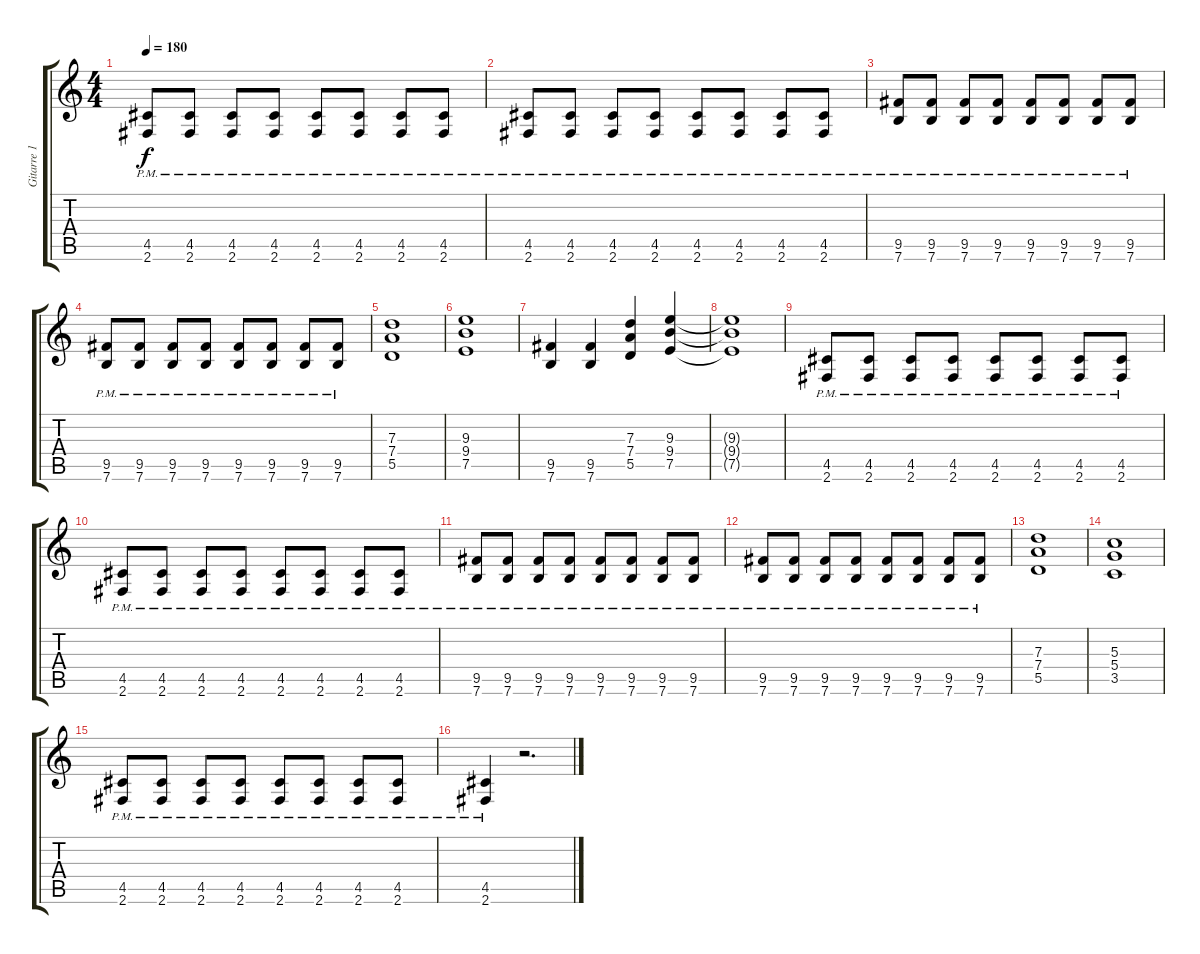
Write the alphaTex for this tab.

\track ("Gitarre 1" "Gitarre 1") {instrument distortionguitar}
\staff {score tabs}
\tuning (E4 B3 G3 D3 A2 E2) {hide}
\ts (4 4)
\tempo 180
\clef g2
\ks c
(4.5{pm} 2.6{pm}).8{dy f} (4.5{pm} 2.6{pm}).8 (4.5{pm} 2.6{pm}).8 (4.5{pm} 2.6{pm}).8 (4.5{pm} 2.6{pm}).8 (4.5{pm} 2.6{pm}).8 (4.5{pm} 2.6{pm}).8 (4.5{pm} 2.6{pm}).8 |
(4.5{pm} 2.6{pm}).8 (4.5{pm} 2.6{pm}).8 (4.5{pm} 2.6{pm}).8 (4.5{pm} 2.6{pm}).8 (4.5{pm} 2.6{pm}).8 (4.5{pm} 2.6{pm}).8 (4.5{pm} 2.6{pm}).8 (4.5{pm} 2.6{pm}).8 |
(9.5{pm} 7.6{pm}).8 (9.5{pm} 7.6{pm}).8 (9.5{pm} 7.6{pm}).8 (9.5{pm} 7.6{pm}).8 (9.5{pm} 7.6{pm}).8 (9.5{pm} 7.6{pm}).8 (9.5{pm} 7.6{pm}).8 (9.5{pm} 7.6{pm}).8 |
(9.5{pm} 7.6{pm}).8 (9.5{pm} 7.6{pm}).8 (9.5{pm} 7.6{pm}).8 (9.5{pm} 7.6{pm}).8 (9.5{pm} 7.6{pm}).8 (9.5{pm} 7.6{pm}).8 (9.5{pm} 7.6{pm}).8 (9.5{pm} 7.6{pm}).8 |
(7.3 7.4 5.5).1 |
(9.3 9.4 7.5).1 |
(9.5 7.6).4 (9.5 7.6).4 (7.3 7.4 5.5).4 (9.3 9.4 7.5).4 |
(9.3{t} 9.4{t} 7.5{t}).1 |
(4.5{pm} 2.6{pm}).8 (4.5{pm} 2.6{pm}).8 (4.5{pm} 2.6{pm}).8 (4.5{pm} 2.6{pm}).8 (4.5{pm} 2.6{pm}).8 (4.5{pm} 2.6{pm}).8 (4.5{pm} 2.6{pm}).8 (4.5{pm} 2.6{pm}).8 |
(4.5{pm} 2.6{pm}).8 (4.5{pm} 2.6{pm}).8 (4.5{pm} 2.6{pm}).8 (4.5{pm} 2.6{pm}).8 (4.5{pm} 2.6{pm}).8 (4.5{pm} 2.6{pm}).8 (4.5{pm} 2.6{pm}).8 (4.5{pm} 2.6{pm}).8 |
(9.5{pm} 7.6{pm}).8 (9.5{pm} 7.6{pm}).8 (9.5{pm} 7.6{pm}).8 (9.5{pm} 7.6{pm}).8 (9.5{pm} 7.6{pm}).8 (9.5{pm} 7.6{pm}).8 (9.5{pm} 7.6{pm}).8 (9.5{pm} 7.6{pm}).8 |
(9.5{pm} 7.6{pm}).8 (9.5{pm} 7.6{pm}).8 (9.5{pm} 7.6{pm}).8 (9.5{pm} 7.6{pm}).8 (9.5{pm} 7.6{pm}).8 (9.5{pm} 7.6{pm}).8 (9.5{pm} 7.6{pm}).8 (9.5{pm} 7.6{pm}).8 |
(7.3 7.4 5.5).1 |
(5.3 5.4 3.5).1 |
(4.5{pm} 2.6{pm}).8 (4.5{pm} 2.6{pm}).8 (4.5{pm} 2.6{pm}).8 (4.5{pm} 2.6{pm}).8 (4.5{pm} 2.6{pm}).8 (4.5{pm} 2.6{pm}).8 (4.5{pm} 2.6{pm}).8 (4.5{pm} 2.6{pm}).8 |
(4.5{pm} 2.6).4 r.2{d}
